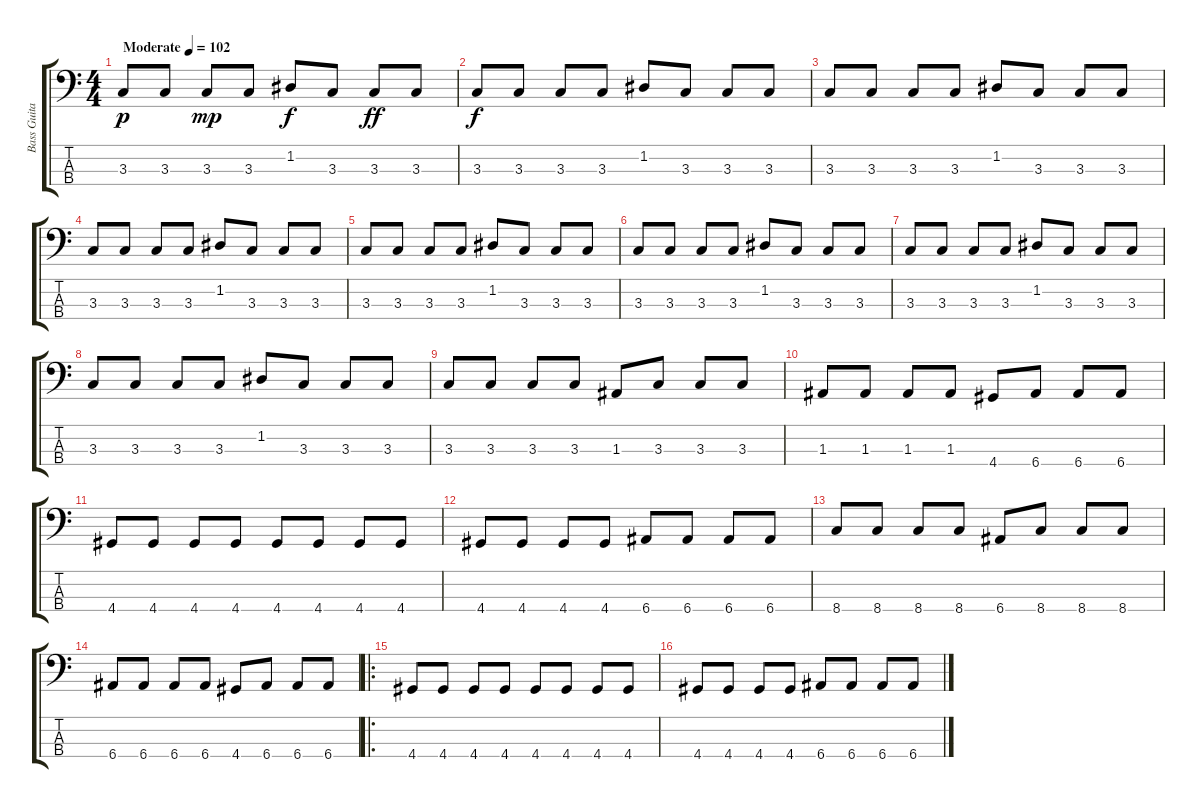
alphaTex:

\track ("Bass Guitar" "Bass Guita") {instrument electricbassfinger}
\staff {score tabs}
\tuning (G2 D2 A1 E1) {hide}
\ts (4 4)
\tempo (102 "Moderate")
\clef f4
\ks c
3.3.8{dy p instrument electricbassfinger} 3.3.8 3.3.8{dy mp} 3.3.8 1.2.8{dy f} 3.3.8 3.3.8{dy ff} 3.3.8 |
3.3.8{dy f} 3.3.8 3.3.8 3.3.8 1.2.8 3.3.8 3.3.8 3.3.8 |
3.3.8 3.3.8 3.3.8 3.3.8 1.2.8 3.3.8 3.3.8 3.3.8 |
3.3.8 3.3.8 3.3.8 3.3.8 1.2.8 3.3.8 3.3.8 3.3.8 |
3.3.8 3.3.8 3.3.8 3.3.8 1.2.8 3.3.8 3.3.8 3.3.8 |
3.3.8 3.3.8 3.3.8 3.3.8 1.2.8 3.3.8 3.3.8 3.3.8 |
3.3.8 3.3.8 3.3.8 3.3.8 1.2.8 3.3.8 3.3.8 3.3.8 |
3.3.8 3.3.8 3.3.8 3.3.8 1.2.8 3.3.8 3.3.8 3.3.8 |
3.3.8 3.3.8 3.3.8 3.3.8 1.3.8 3.3.8 3.3.8 3.3.8 |
1.3.8 1.3.8 1.3.8 1.3.8 4.4.8 6.4.8 6.4.8 6.4.8 |
4.4.8 4.4.8 4.4.8 4.4.8 4.4.8 4.4.8 4.4.8 4.4.8 |
4.4.8 4.4.8 4.4.8 4.4.8 6.4.8 6.4.8 6.4.8 6.4.8 |
8.4.8 8.4.8 8.4.8 8.4.8 6.4.8 8.4.8 8.4.8 8.4.8 |
6.4.8 6.4.8 6.4.8 6.4.8 4.4.8 6.4.8 6.4.8 6.4.8 |
\ro
4.4.8 4.4.8 4.4.8 4.4.8 4.4.8 4.4.8 4.4.8 4.4.8 |
4.4.8 4.4.8 4.4.8 4.4.8 6.4.8 6.4.8 6.4.8 6.4.8
